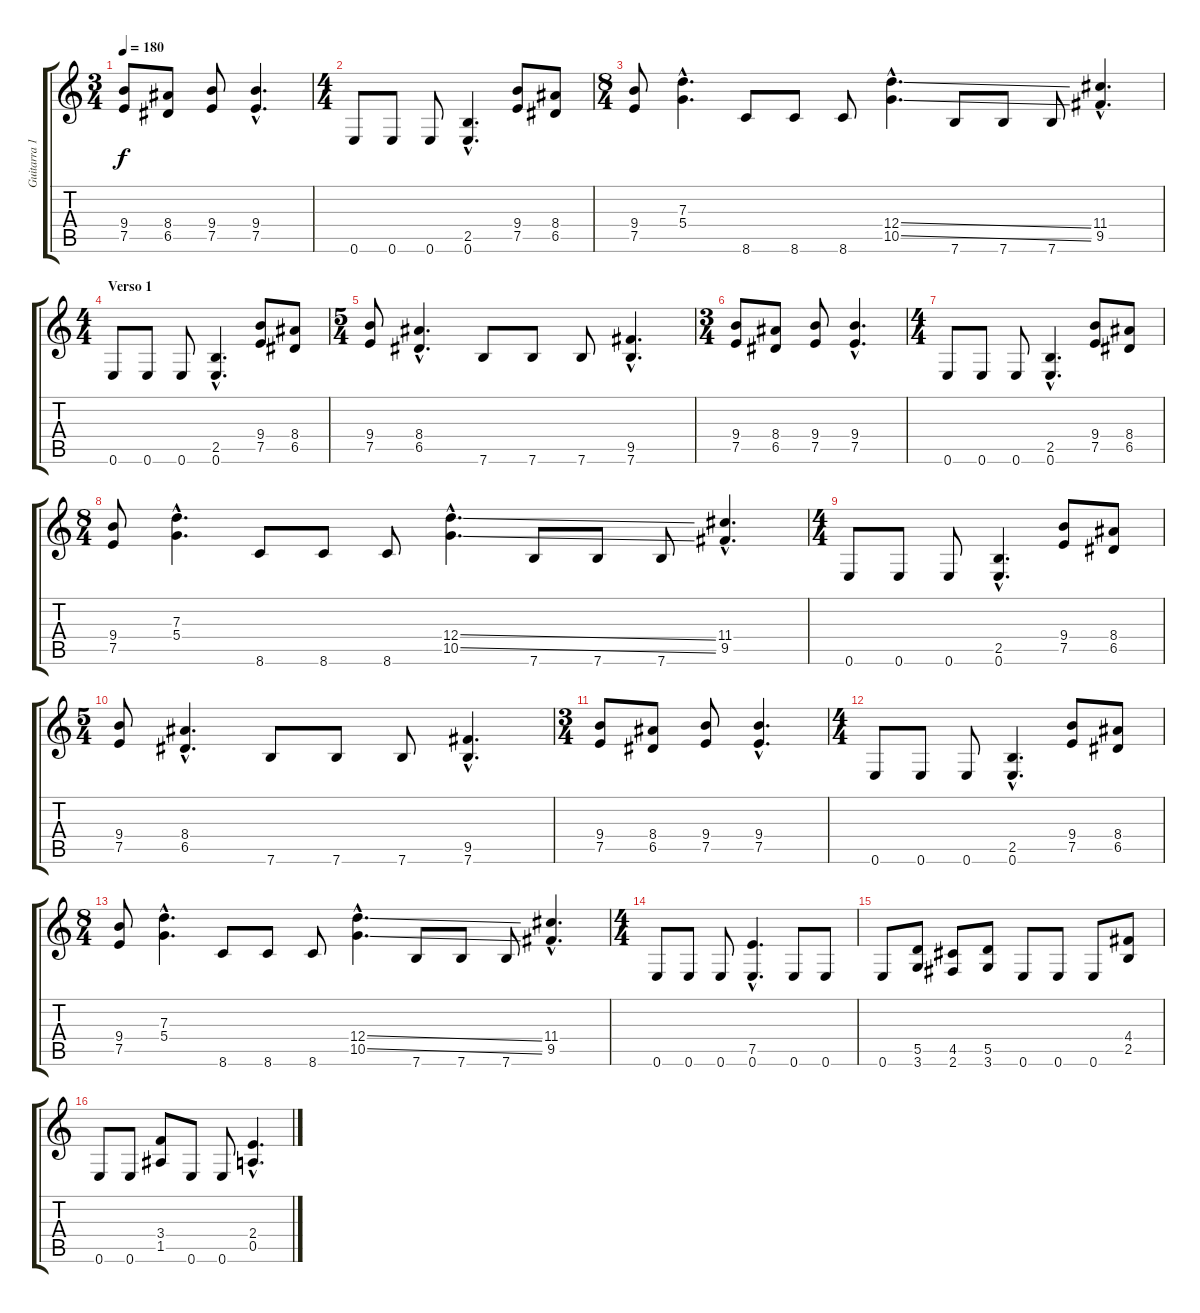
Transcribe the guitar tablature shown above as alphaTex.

\track ("Guitarra 1" "Guitarra 1") {instrument distortionguitar}
\staff {score tabs}
\tuning (E4 B3 G3 D3 A2 E2) {hide}
\ts (3 4)
\tempo 180
\clef g2
\ks c
(9.4 7.5).8{dy f} (8.4 6.5).8 (9.4 7.5).8 (9.4{hac} 7.5{hac}).4{d} |
\ts (4 4)
0.6.8 0.6.8 0.6.8 (2.5{hac} 0.6{hac}).4{d} (9.4 7.5).8 (8.4 6.5).8 |
\ts (8 4)
(9.4 7.5).8 (7.3{hac} 5.4{hac}).4{d} 8.6.8 8.6.8 8.6.8 (12.4{ss hac} 10.5{ss hac}).4{d} 7.6.8 7.6.8 7.6.8 (11.4{hac} 9.5{hac}).4{d} |
\ts (4 4)
\section ("" "Verso 1")
0.6.8 0.6.8 0.6.8 (2.5{hac} 0.6{hac}).4{d} (9.4 7.5).8 (8.4 6.5).8 |
\ts (5 4)
(9.4 7.5).8 (8.4{hac} 6.5{hac}).4{d} 7.6.8 7.6.8 7.6.8 (9.5{hac} 7.6{hac}).4{d} |
\ts (3 4)
(9.4 7.5).8 (8.4 6.5).8 (9.4 7.5).8 (9.4{hac} 7.5{hac}).4{d} |
\ts (4 4)
0.6.8 0.6.8 0.6.8 (2.5{hac} 0.6{hac}).4{d} (9.4 7.5).8 (8.4 6.5).8 |
\ts (8 4)
(9.4 7.5).8 (7.3{hac} 5.4{hac}).4{d} 8.6.8 8.6.8 8.6.8 (12.4{ss hac} 10.5{ss hac}).4{d} 7.6.8 7.6.8 7.6.8 (11.4{hac} 9.5{hac}).4{d} |
\ts (4 4)
0.6.8 0.6.8 0.6.8 (2.5{hac} 0.6{hac}).4{d} (9.4 7.5).8 (8.4 6.5).8 |
\ts (5 4)
(9.4 7.5).8 (8.4{hac} 6.5{hac}).4{d} 7.6.8 7.6.8 7.6.8 (9.5{hac} 7.6{hac}).4{d} |
\ts (3 4)
(9.4 7.5).8 (8.4 6.5).8 (9.4 7.5).8 (9.4{hac} 7.5{hac}).4{d} |
\ts (4 4)
0.6.8 0.6.8 0.6.8 (2.5{hac} 0.6{hac}).4{d} (9.4 7.5).8 (8.4 6.5).8 |
\ts (8 4)
(9.4 7.5).8 (7.3{hac} 5.4{hac}).4{d} 8.6.8 8.6.8 8.6.8 (12.4{ss hac} 10.5{ss hac}).4{d} 7.6.8 7.6.8 7.6.8 (11.4{hac} 9.5{hac}).4{d} |
\ts (4 4)
0.6.8 0.6.8 0.6.8 (7.5{hac} 0.6{hac}).4{d} 0.6.8 0.6.8 |
0.6.8 (5.5 3.6).8 (4.5 2.6).8 (5.5 3.6).8 0.6.8 0.6.8 0.6.8 (4.4 2.5).8 |
0.6.8 0.6.8 (3.4 1.5).8 0.6.8 0.6.8 (2.4{hac} 0.5{hac}).4{d}
